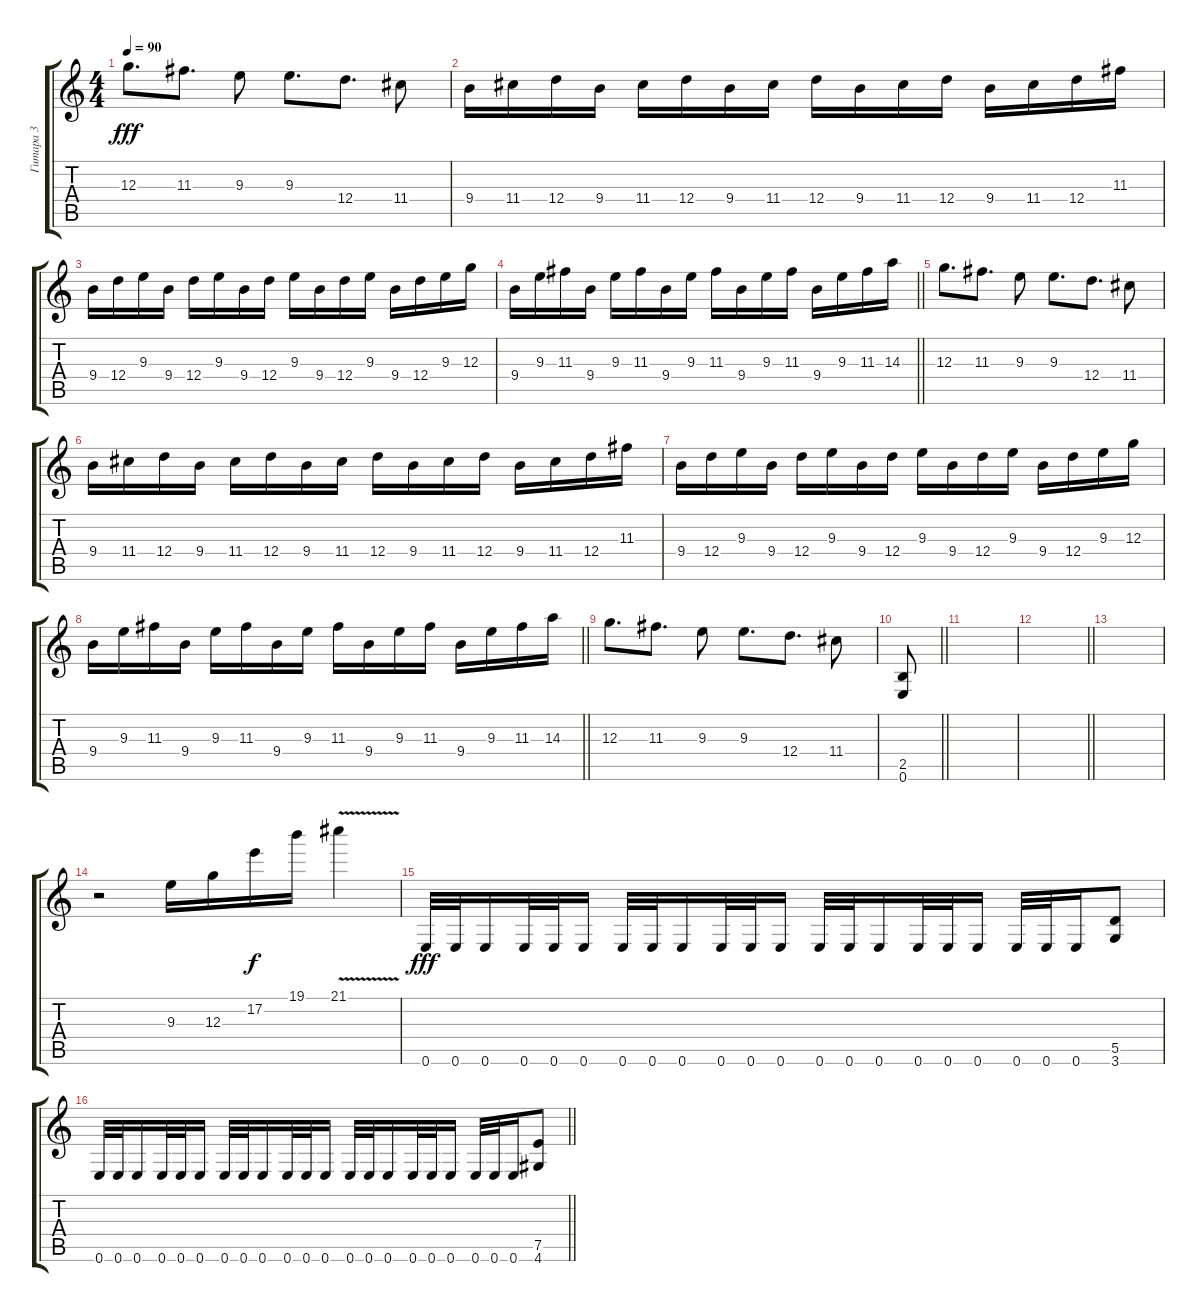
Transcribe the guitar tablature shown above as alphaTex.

\track ("Гитара 3" "Гитара 3") {instrument distortionguitar}
\staff {score tabs}
\tuning (E4 B3 G3 D3 A2 E2) {hide}
\ts (4 4)
\tempo 90
\clef g2
\ks c
12.3.8{d dy fff} 11.3.8{d} 9.3.8 9.3.8{d} 12.4.8{d} 11.4.8 |
9.4.16 11.4.16 12.4.16 9.4.16 11.4.16 12.4.16 9.4.16 11.4.16 12.4.16 9.4.16 11.4.16 12.4.16 9.4.16 11.4.16 12.4.16 11.3.16 |
9.4.16 12.4.16 9.3.16 9.4.16 12.4.16 9.3.16 9.4.16 12.4.16 9.3.16 9.4.16 12.4.16 9.3.16 9.4.16 12.4.16 9.3.16 12.3.16 |
\barLineRight lightlight
9.4.16 9.3.16 11.3.16 9.4.16 9.3.16 11.3.16 9.4.16 9.3.16 11.3.16 9.4.16 9.3.16 11.3.16 9.4.16 9.3.16 11.3.16 14.3.16 |
12.3.8{d} 11.3.8{d} 9.3.8 9.3.8{d} 12.4.8{d} 11.4.8 |
9.4.16 11.4.16 12.4.16 9.4.16 11.4.16 12.4.16 9.4.16 11.4.16 12.4.16 9.4.16 11.4.16 12.4.16 9.4.16 11.4.16 12.4.16 11.3.16 |
9.4.16 12.4.16 9.3.16 9.4.16 12.4.16 9.3.16 9.4.16 12.4.16 9.3.16 9.4.16 12.4.16 9.3.16 9.4.16 12.4.16 9.3.16 12.3.16 |
\barLineRight lightlight
9.4.16 9.3.16 11.3.16 9.4.16 9.3.16 11.3.16 9.4.16 9.3.16 11.3.16 9.4.16 9.3.16 11.3.16 9.4.16 9.3.16 11.3.16 14.3.16 |
12.3.8{d} 11.3.8{d} 9.3.8 9.3.8{d} 12.4.8{d} 11.4.8 |
\barLineRight lightlight
(2.5 0.6).8 |
\section ("" "")
|
\barLineRight lightlight
|
|
r.2 9.3.16 12.3.16 17.2.16{dy f} 19.1.16 21.1{v}.4 |
0.6.32{dy fff} 0.6.32 0.6.16 0.6.32 0.6.32 0.6.16 0.6.32 0.6.32 0.6.16 0.6.32 0.6.32 0.6.16 0.6.32 0.6.32 0.6.16 0.6.32 0.6.32 0.6.16 0.6.32 0.6.32 0.6.16 (5.5 3.6).8 |
\barLineRight lightlight
0.6.32 0.6.32 0.6.16 0.6.32 0.6.32 0.6.16 0.6.32 0.6.32 0.6.16 0.6.32 0.6.32 0.6.16 0.6.32 0.6.32 0.6.16 0.6.32 0.6.32 0.6.16 0.6.32 0.6.32 0.6.16 (7.5 4.6).8
